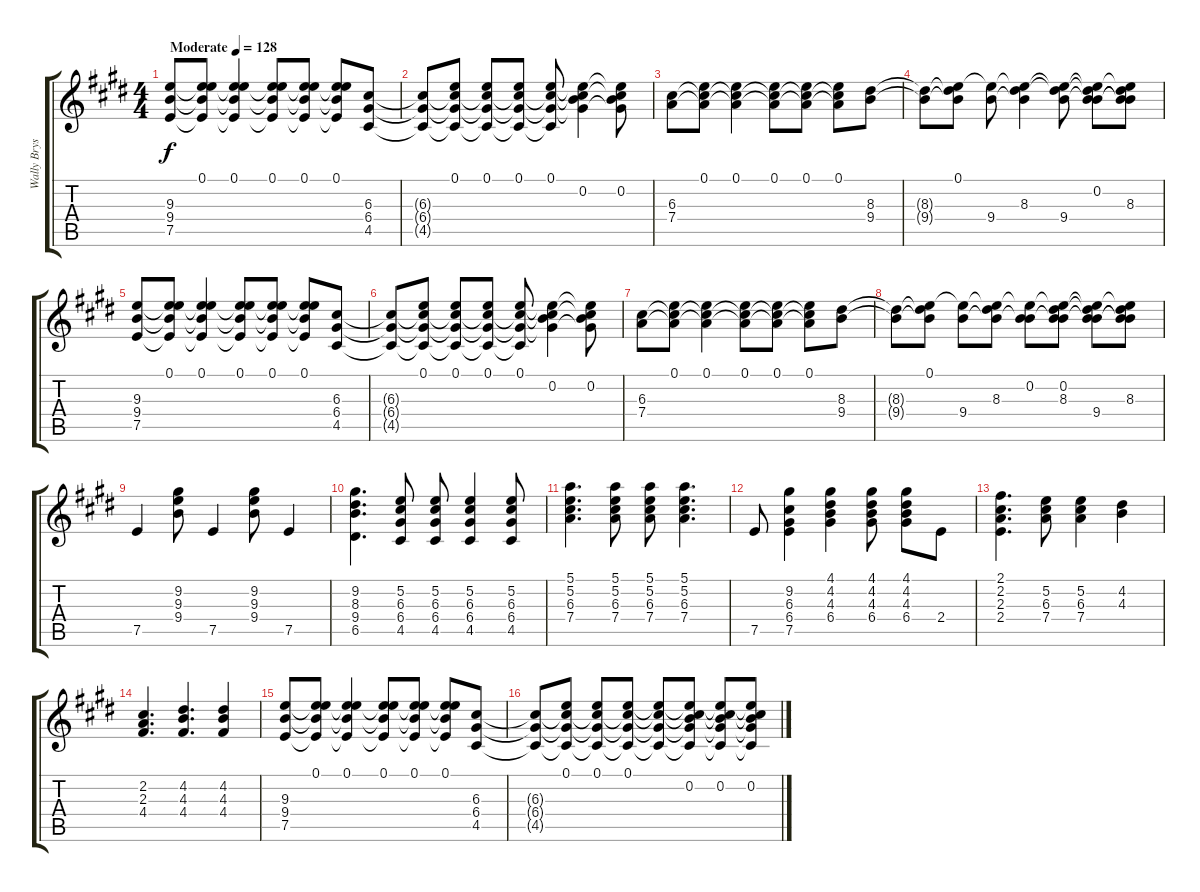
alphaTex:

\track ("Wally Bryson Lead Guitar" "Wally Brys") {instrument distortionguitar}
\staff {score tabs}
\tuning (E4 B3 G3 D3 A2 E2) {hide}
\ts (4 4)
\tempo (128 "Moderate")
\clef g2
\ks e
(9.3 9.4 7.5).8{dy f instrument distortionguitar} (0.1 9.3{t} 9.4{t} 7.5{t}).8 (0.1 9.3{t} 9.4{t} 7.5{t}).4 (0.1 9.3{t} 9.4{t} 7.5{t}).8 (0.1 9.3{t} 9.4{t} 7.5{t}).8 (0.1 9.3{t} 9.4{t} 7.5{t}).8 (6.3 6.4 4.5).8 |
(6.3{t} 6.4{t} 4.5{t}).8 (0.1 6.3{t} 6.4{t} 4.5{t}).8 (0.1 6.3{t} 6.4{t} 4.5{t}).8 (0.1 6.3{t} 6.4{t} 4.5{t}).8 (0.1 6.3{t} 6.4{t} 4.5{t}).8 (0.1{t} 0.2 6.3{t} 6.4{t}).4 (0.1{t} 0.2 6.3{t} 6.4{t}).8 |
(6.3 7.4).8 (0.1 6.3{t} 7.4{t}).8 (0.1 6.3{t} 7.4{t}).4 (0.1 6.3{t} 7.4{t}).8 (0.1 6.3{t} 7.4{t}).8 (0.1 6.3{t} 7.4{t}).8 (8.3 9.4).8 |
(8.3{t} 9.4{t}).8 (0.1 8.3{t} 9.4{t}).8 (0.1{t} 9.4).8 (0.1{t} 8.3 9.4{t}).4 (0.1{t} 8.3{t} 9.4).8 (0.1{t} 0.2 8.3{t} 9.4{t}).8 (0.1{t} 0.2{t} 8.3 9.4{t}).8 |
(9.3 9.4 7.5).8 (0.1 9.3{t} 9.4{t} 7.5{t}).8 (0.1 9.3{t} 9.4{t} 7.5{t}).4 (0.1 9.3{t} 9.4{t} 7.5{t}).8 (0.1 9.3{t} 9.4{t} 7.5{t}).8 (0.1 9.3{t} 9.4{t} 7.5{t}).8 (6.3 6.4 4.5).8 |
(6.3{t} 6.4{t} 4.5{t}).8 (0.1 6.3{t} 6.4{t} 4.5{t}).8 (0.1 6.3{t} 6.4{t} 4.5{t}).8 (0.1 6.3{t} 6.4{t} 4.5{t}).8 (0.1 6.3{t} 6.4{t} 4.5{t}).8 (0.1{t} 0.2 6.3{t} 6.4{t}).4 (0.1{t} 0.2 6.3{t} 6.4{t}).8 |
(6.3 7.4).8 (0.1 6.3{t} 7.4{t}).8 (0.1 6.3{t} 7.4{t}).4 (0.1 6.3{t} 7.4{t}).8 (0.1 6.3{t} 7.4{t}).8 (0.1 6.3{t} 7.4{t}).8 (8.3 9.4).8 |
(8.3{t} 9.4{t}).8 (0.1 8.3{t} 9.4{t}).8 (0.1{t} 9.4).8 (0.1{t} 8.3 9.4{t}).8 (0.1{t} 0.2 9.4{t}).8 (0.1{t} 0.2 8.3 9.4{t}).8 (0.1{t} 0.2{t} 8.3{t} 9.4).8 (0.1{t} 0.2{t} 8.3 9.4{t}).8 |
7.5.4{volume 10} (9.2 9.3 9.4).8 7.5.4 (9.2 9.3 9.4).8 7.5.4 |
(9.2 8.3 9.4 6.5).4{d} (5.2 6.3 6.4 4.5).8 (5.2 6.3 6.4 4.5).8 (5.2 6.3 6.4 4.5).4 (5.2 6.3 6.4 4.5).8 |
(5.1 5.2 6.3 7.4).4{d} (5.1 5.2 6.3 7.4).8 (5.1 5.2 6.3 7.4).8 (5.1 5.2 6.3 7.4).4{d} |
7.5.8 (9.2 6.3 6.4 7.5).4 (4.1 4.2 4.3 6.4).4 (4.1 4.2 4.3 6.4).8 (4.1 4.2 4.3 6.4).8 2.4.8 |
(2.1 2.2 2.3 2.4).4{d} (5.2 6.3 7.4).8 (5.2 6.3 7.4).4 (4.2 4.3).4 |
(2.2 2.3 4.4).4{d} (4.2 4.3 4.4).4{d} (4.2 4.3 4.4).4 |
(9.3 9.4 7.5).8 (0.1 9.3{t} 9.4{t} 7.5{t}).8 (0.1 9.3{t} 9.4{t} 7.5{t}).4 (0.1 9.3{t} 9.4{t} 7.5{t}).8 (0.1 9.3{t} 9.4{t} 7.5{t}).8 (0.1 9.3{t} 9.4{t} 7.5{t}).8 (6.3 6.4 4.5).8 |
(6.3{t} 6.4{t} 4.5{t}).8 (0.1 6.3{t} 6.4{t} 4.5{t}).8 (0.1 6.3{t} 6.4{t} 4.5{t}).8 (0.1 6.3{t} 6.4{t} 4.5{t}).8 (0.1{t} 6.3{t} 6.4{t} 4.5{t}).8 (0.1{t} 0.2 6.3{t} 6.4{t} 4.5{t}).8 (0.1{t} 0.2 6.3{t} 6.4{t} 4.5{t}).8 (0.1{t} 0.2 6.3{t} 6.4{t} 4.5{t}).8
